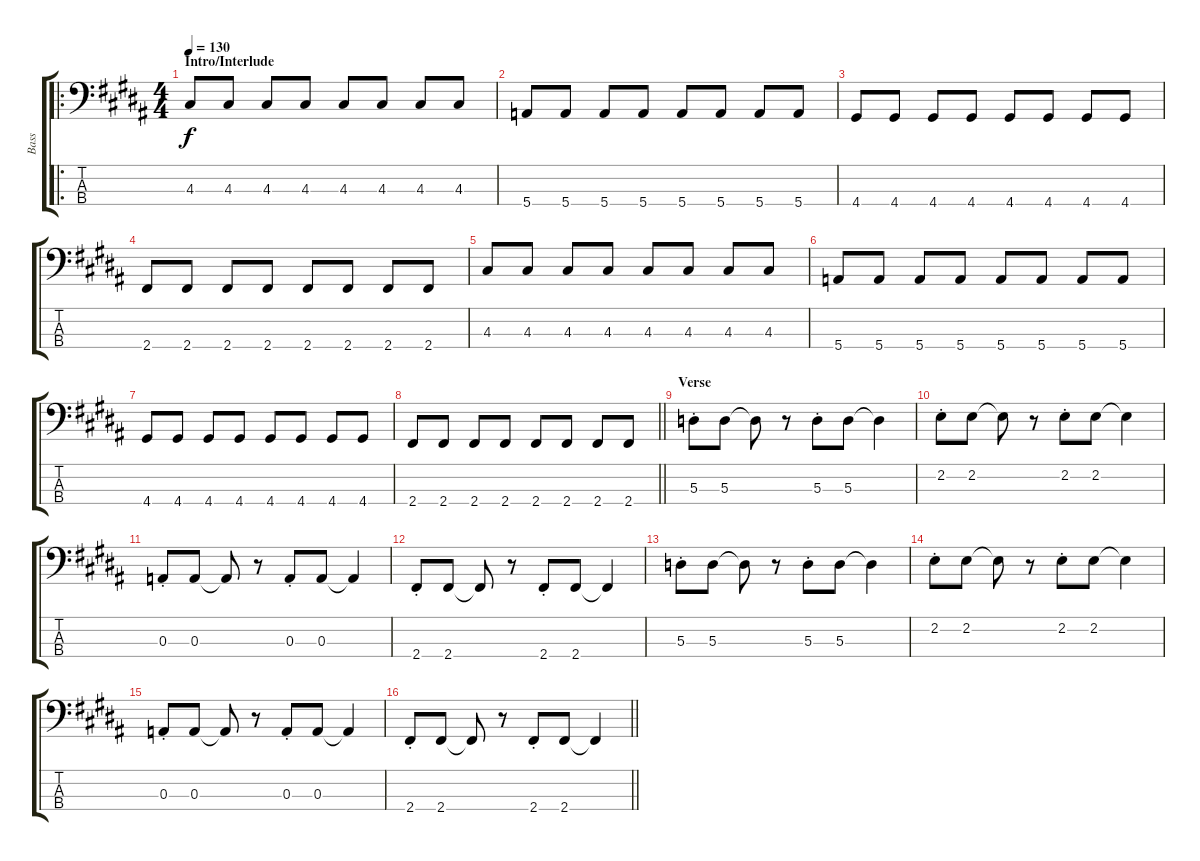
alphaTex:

\track ("Bass" "Bass") {instrument electricbasspick}
\staff {score tabs}
\tuning (G2 D2 A1 E1) {hide}
\ro
\ts (4 4)
\section ("" "Intro/Interlude")
\tempo 130
\clef f4
\ks b
4.3.8{dy f instrument electricbasspick} 4.3.8 4.3.8 4.3.8 4.3.8 4.3.8 4.3.8 4.3.8 |
5.4.8 5.4.8 5.4.8 5.4.8 5.4.8 5.4.8 5.4.8 5.4.8 |
4.4.8 4.4.8 4.4.8 4.4.8 4.4.8 4.4.8 4.4.8 4.4.8 |
2.4.8 2.4.8 2.4.8 2.4.8 2.4.8 2.4.8 2.4.8 2.4.8 |
4.3.8 4.3.8 4.3.8 4.3.8 4.3.8 4.3.8 4.3.8 4.3.8 |
5.4.8 5.4.8 5.4.8 5.4.8 5.4.8 5.4.8 5.4.8 5.4.8 |
4.4.8 4.4.8 4.4.8 4.4.8 4.4.8 4.4.8 4.4.8 4.4.8 |
\barLineRight lightlight
2.4.8 2.4.8 2.4.8 2.4.8 2.4.8 2.4.8 2.4.8 2.4.8 |
\section ("" "Verse")
5.3{st}.8 5.3.8 5.3{t}.8 r.8 5.3{st}.8 5.3.8 5.3{t}.4 |
2.2{st}.8 2.2.8 2.2{t}.8 r.8 2.2{st}.8 2.2.8 2.2{t}.4 |
0.3{st}.8 0.3.8 0.3{t}.8 r.8 0.3{st}.8 0.3.8 0.3{t}.4 |
2.4{st}.8 2.4.8 2.4{t}.8 r.8 2.4{st}.8 2.4.8 2.4{t}.4 |
5.3{st}.8 5.3.8 5.3{t}.8 r.8 5.3{st}.8 5.3.8 5.3{t}.4 |
2.2{st}.8 2.2.8 2.2{t}.8 r.8 2.2{st}.8 2.2.8 2.2{t}.4 |
0.3{st}.8 0.3.8 0.3{t}.8 r.8 0.3{st}.8 0.3.8 0.3{t}.4 |
\barLineRight lightlight
2.4{st}.8 2.4.8 2.4{t}.8 r.8 2.4{st}.8 2.4.8 2.4{t}.4
